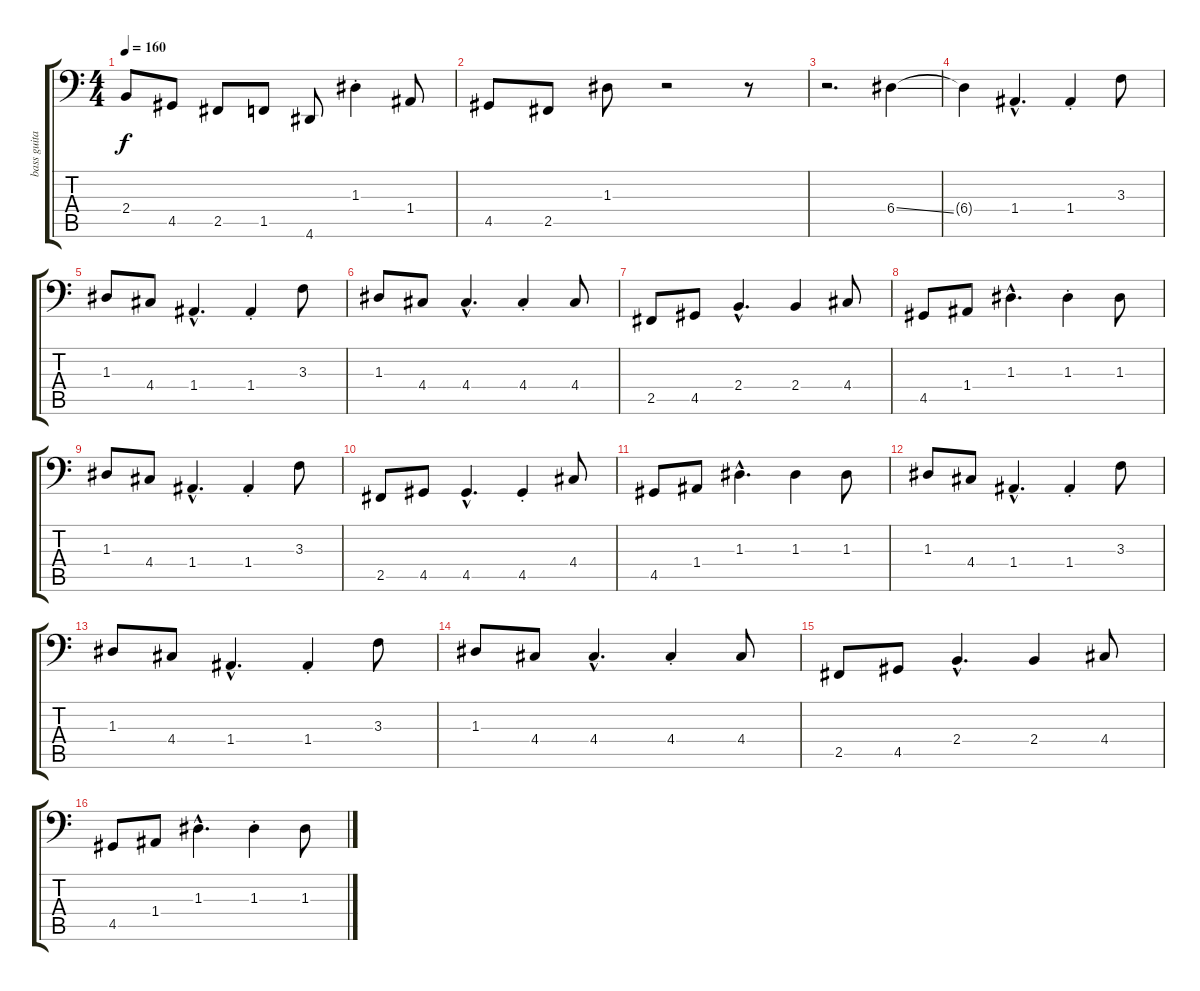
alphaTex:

\track ("bass guitar" "bass guita") {instrument electricbasspick}
\staff {score tabs}
\tuning (C3 G2 D2 A1 E1 B0) {hide}
\ts (4 4)
\tempo 160
\clef f4
\ks c
2.4.8{dy f} 4.5.8 2.5.8 1.5.8 4.6.8 1.3{st}.4 1.4.8 |
4.5.8 2.5.8 1.3.8 r.2 r.8 |
r.2{d} 6.4{ss}.4 |
6.4{t}.4 1.4{hac}.4{d} 1.4{st}.4 3.3.8 |
1.3.8 4.4.8 1.4{hac}.4{d} 1.4{st}.4 3.3.8 |
1.3.8 4.4.8 4.4{hac}.4{d} 4.4{st}.4 4.4.8 |
2.5.8 4.5.8 2.4{hac}.4{d} 2.4.4 4.4.8 |
4.5.8 1.4.8 1.3{hac}.4{d} 1.3{st}.4 1.3.8 |
1.3.8 4.4.8 1.4{hac}.4{d} 1.4{st}.4 3.3.8 |
2.5.8 4.5.8 4.5{hac}.4{d} 4.5{st}.4 4.4.8 |
4.5.8 1.4.8 1.3{hac}.4{d} 1.3.4 1.3.8 |
1.3.8 4.4.8 1.4{hac}.4{d} 1.4{st}.4 3.3.8 |
1.3.8 4.4.8 1.4{hac}.4{d} 1.4{st}.4 3.3.8 |
1.3.8 4.4.8 4.4{hac}.4{d} 4.4{st}.4 4.4.8 |
2.5.8 4.5.8 2.4{hac}.4{d} 2.4.4 4.4.8 |
4.5.8 1.4.8 1.3{hac}.4{d} 1.3{st}.4 1.3.8
